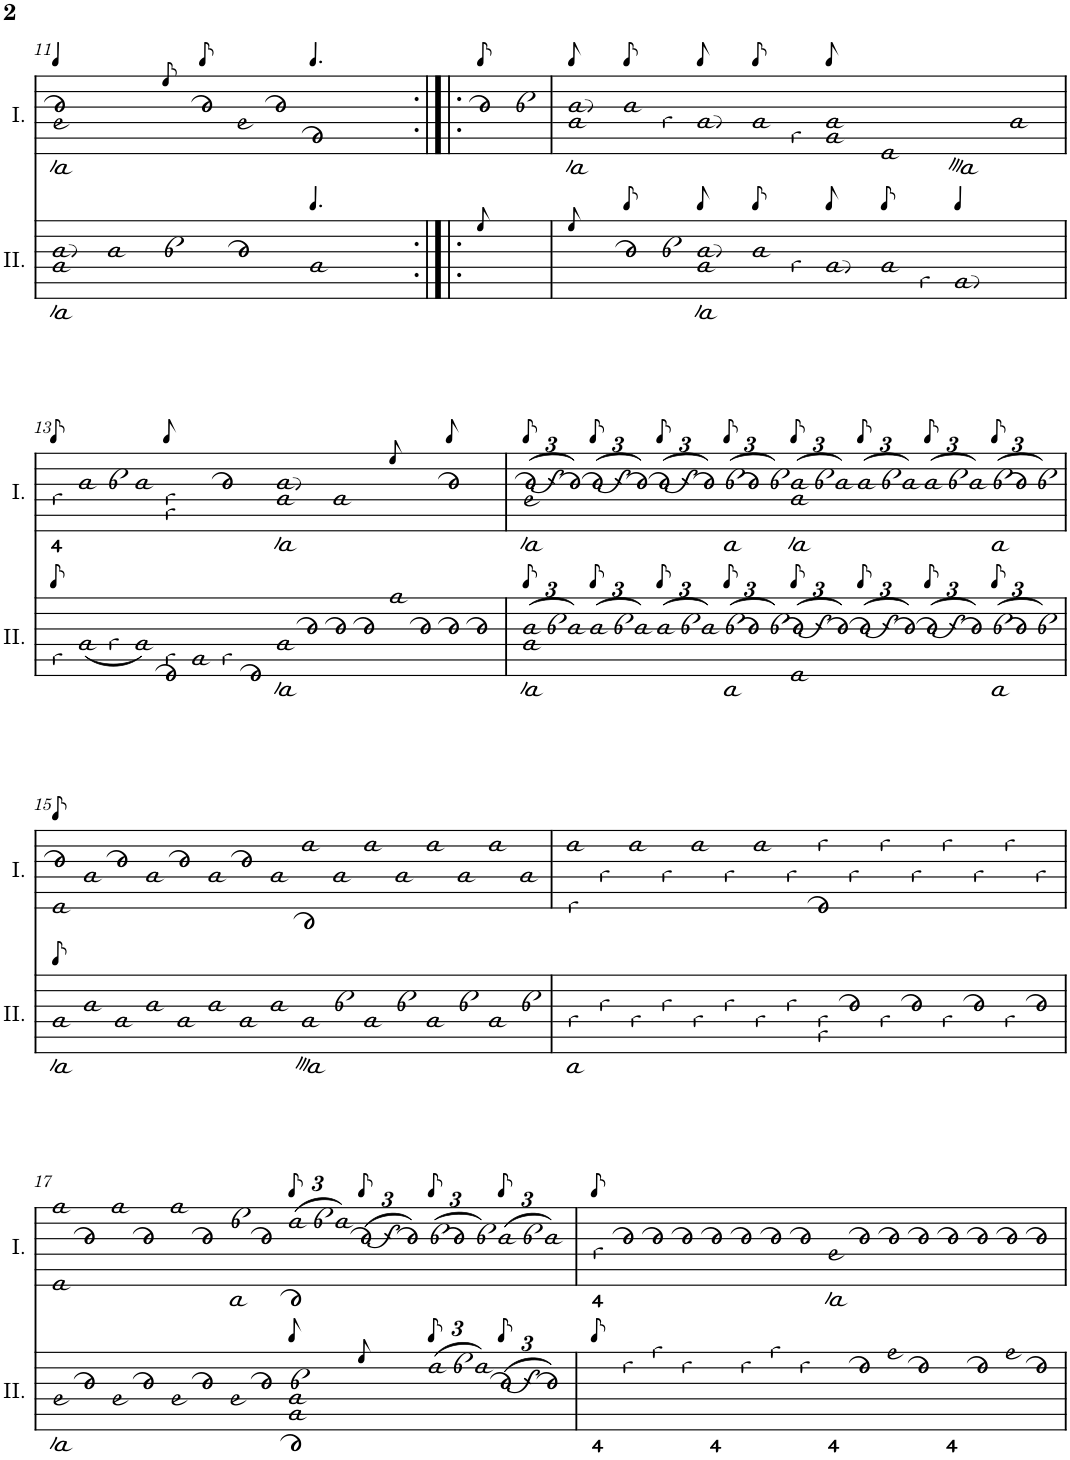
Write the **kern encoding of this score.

**kern	**kern
*part2	*part1
*staff2	*staff1
*I"II.	*I"I.
*I'II.	*I'I.
!!LO:PB:g=z
*k[b-e-]	*k[b-e-]
=11	=11
8FF 8F 8A	4FF 4A 4c
8A	.
8B-X	16r
.	16c
8c	16A
.	16c
4.F	4.F
8r	16c
.	16B-X
=12	=12
8r	8FF 8F 8A
16c	16A
16B-X	16G
8FF 8F 8A	8F
16A	16F
16G	16E
8F	8D 8F
16F	8AA
16E	.
4D	8DD
.	8F
!!LO:LB:g=z
=13	=13
16E	16CC 16G
(<16F	16A
16G	16B-X
16F)	16A
16C 16E	8E 8G
16D	.
16E	8c
16C	.
16FF 16F	8FF 8F 8A
16c	.
16c	8F
16c	.
16f	8r
16c	.
16c	8c
16c	.
=14	=14
*Xbrackettup	*Xbrackettup
(24FF 24F 24A	(24FF 24A 24c
24B-	24d
24A)	24c)
(24A	(24c
24B-	24d
24A)	24c)
(24A	(24c
24B-	24d
24A)	24c)
(24GG 24B-	(24GG 24B-
24c	24c
24B-)	24B-)
(24AA 24c	(24FF 24F 24A
24d	24B-
24c)	24A)
(24c	(24A
24d	24B-
24c)	24A)
(24c	(24A
24d	24B-
24c)	24A)
(24GG 24B-	(24GG 24B-
24c	24c
24B-)	24B-)
!!LO:LB:g=z
=15	=15
16FF 16F	16AA 16c
16A	16F
16F	16c
16A	16F
16F	16c
16A	16F
16F	16c
16A	16F
16DD 16F	16BB-X 16d
16B-X	16F
16F	16d
16B-	16F
16F	16d
16B-	16F
16F	16d
16B-	16F
=16	=16
16GG 16G	16BB 16d
16B	16G
16G	16d
16B	16G
16G	16d
16B	16G
16G	16d
16B	16G
16E 16G	16C 16e
16c	16G
16G	16e
16c	16G
16G	16e
16c	16G
16G	16e
16c	16G
!!LO:LB:g=z
=17	=17
16FF 16A	16AA 16f
16c	16c
16A	16f
16c	16c
16A	16f
16c	16c
16A	16GG 16d#X
16c	16c
8BB-X 8D 8F 8B-X	(24BB- 24d
.	24d#X
.	24dn)
8r	(24c
.	24d
.	24c)
(24d	(24B-
24d#	24c
24d)	24B-)
(24c	(24A
24d	24B-
24c)	24A)
=18	=18
16CC	16CC 16G
16e	16c
16g	16c
16e	16c
16CC	16c
16e	16c
16g	16c
16e	16c
16CC	16FF 16A
16f	16c
16a	16c
16f	16c
16CC	16c
16f	16c
16a	16c
16f	16c
=	=
*-	*-
